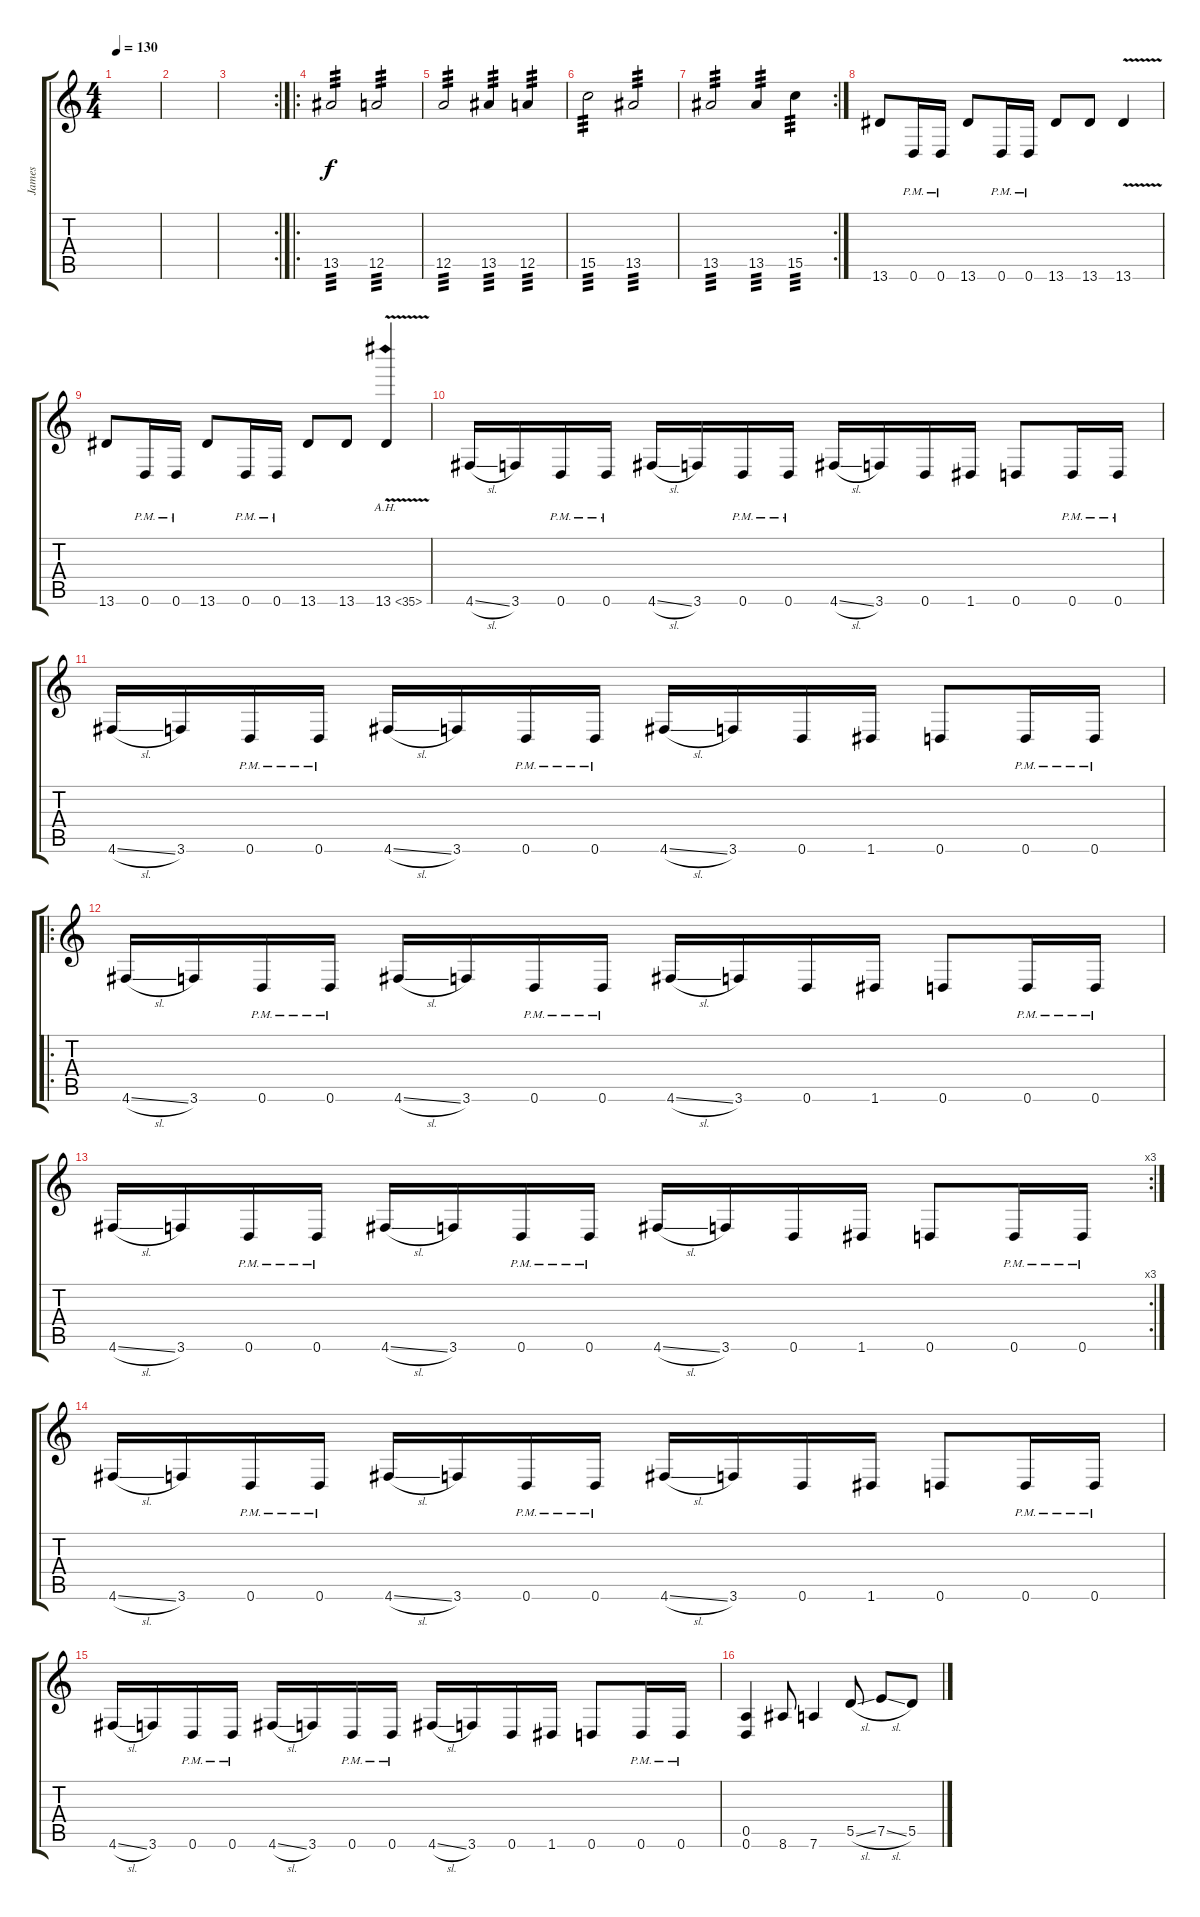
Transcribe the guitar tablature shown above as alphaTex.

\track ("James" "James") {instrument distortionguitar}
\staff {score tabs}
\tuning (D4 A3 F3 D3 A2 D2) {hide}
\ts (4 4)
\tempo 130
\clef g2
\ks c
|
|
\rc 2
|
\ro
13.5.2{tp 3} 12.5.2{tp 3} |
12.5.2{tp 3} 13.5.4{tp 3} 12.5.4{tp 3} |
15.5.2{tp 3} 13.5.2{tp 3} |
\rc 2
13.5.2{tp 3} 13.5.4{tp 3} 15.5.4{tp 3} |
13.6.8 0.6{pm}.16 0.6{pm}.16 13.6.8 0.6{pm}.16 0.6{pm}.16 13.6.8 13.6.8 13.6{v}.4 |
13.6.8 0.6{pm}.16 0.6{pm}.16 13.6.8 0.6{pm}.16 0.6{pm}.16 13.6.8 13.6.8 13.6{ah 22 v}.4 |
4.6{sl}.16 3.6.16 0.6{pm}.16 0.6{pm}.16 4.6{sl}.16 3.6.16 0.6{pm}.16 0.6{pm}.16 4.6{sl}.16 3.6.16 0.6.16 1.6.16 0.6.8 0.6{pm}.16 0.6{pm}.16 |
4.6{sl}.16 3.6.16 0.6{pm}.16 0.6{pm}.16 4.6{sl}.16 3.6.16 0.6{pm}.16 0.6{pm}.16 4.6{sl}.16 3.6.16 0.6.16 1.6.16 0.6.8 0.6{pm}.16 0.6{pm}.16 |
\ro
4.6{sl}.16 3.6.16 0.6{pm}.16 0.6{pm}.16 4.6{sl}.16 3.6.16 0.6{pm}.16 0.6{pm}.16 4.6{sl}.16 3.6.16 0.6.16 1.6.16 0.6.8 0.6{pm}.16 0.6{pm}.16 |
\rc 3
4.6{sl}.16 3.6.16 0.6{pm}.16 0.6{pm}.16 4.6{sl}.16 3.6.16 0.6{pm}.16 0.6{pm}.16 4.6{sl}.16 3.6.16 0.6.16 1.6.16 0.6.8 0.6{pm}.16 0.6{pm}.16 |
4.6{sl}.16 3.6.16 0.6{pm}.16 0.6{pm}.16 4.6{sl}.16 3.6.16 0.6{pm}.16 0.6{pm}.16 4.6{sl}.16 3.6.16 0.6.16 1.6.16 0.6.8 0.6{pm}.16 0.6{pm}.16 |
4.6{sl}.16 3.6.16 0.6{pm}.16 0.6{pm}.16 4.6{sl}.16 3.6.16 0.6{pm}.16 0.6{pm}.16 4.6{sl}.16 3.6.16 0.6.16 1.6.16 0.6.8 0.6{pm}.16 0.6{pm}.16 |
(0.5 0.6).4 8.6.8 7.6.4 5.5{sl}.8 7.5{sl}.8 5.5{sl}.8
